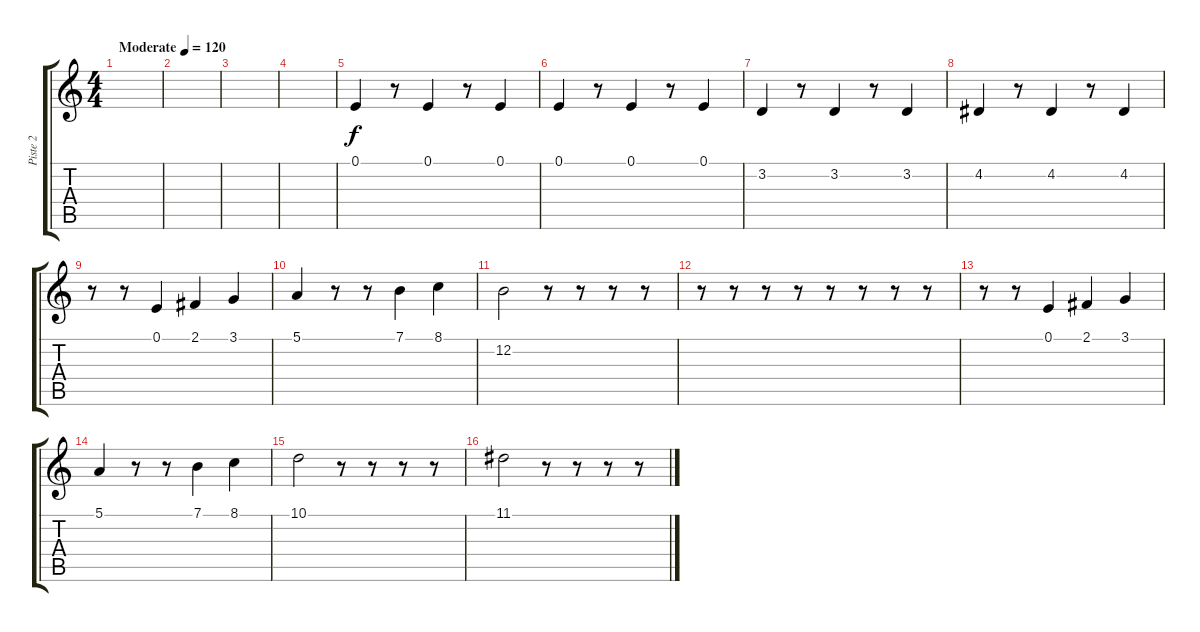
\track ("Piste 2" "Piste 2") {instrument acousticgrandpiano}
\staff {score tabs}
\tuning (E4 B3 G3 D3 A2 E2) {hide}
\ts (4 4)
\tempo (120 "Moderate")
\clef g2
\ks c
|
|
|
|
0.1.4 r.8 0.1.4 r.8 0.1.4 |
0.1.4 r.8 0.1.4 r.8 0.1.4 |
3.2.4 r.8 3.2.4 r.8 3.2.4 |
4.2.4 r.8 4.2.4 r.8 4.2.4 |
r.8 r.8 0.1.4 2.1.4 3.1.4 |
5.1.4 r.8 r.8 7.1.4 8.1.4 |
12.2.2 r.8 r.8 r.8 r.8 |
r.8 r.8 r.8 r.8 r.8 r.8 r.8 r.8 |
r.8 r.8 0.1.4 2.1.4 3.1.4 |
5.1.4 r.8 r.8 7.1.4 8.1.4 |
10.1.2 r.8 r.8 r.8 r.8 |
11.1.2 r.8 r.8 r.8 r.8
